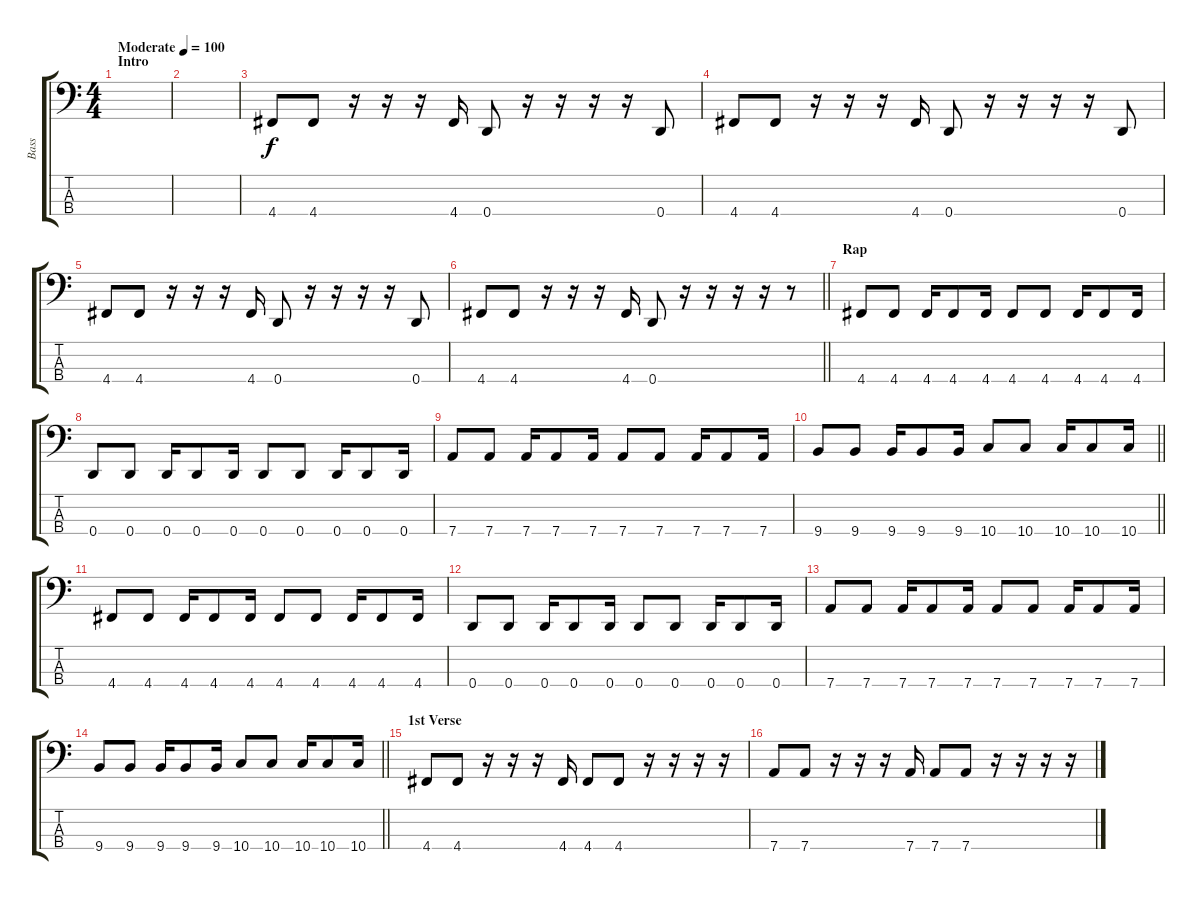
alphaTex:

\track ("Bass" "Bass") {instrument electricbassfinger}
\staff {score tabs}
\tuning (G2 D2 A1 D1) {hide}
\ts (4 4)
\section ("" "Intro")
\tempo (100 "Moderate")
\clef f4
\ks c
|
|
4.4.8 4.4.8 r.16 r.16 r.16 4.4.16 0.4.8 r.16 r.16 r.16 r.16 0.4.8 |
4.4.8 4.4.8 r.16 r.16 r.16 4.4.16 0.4.8 r.16 r.16 r.16 r.16 0.4.8 |
4.4.8 4.4.8 r.16 r.16 r.16 4.4.16 0.4.8 r.16 r.16 r.16 r.16 0.4.8 |
\barLineRight lightlight
4.4.8 4.4.8 r.16 r.16 r.16 4.4.16 0.4.8 r.16 r.16 r.16 r.16 r.8 |
\section ("" "Rap")
4.4.8 4.4.8 4.4.16 4.4.8 4.4.16 4.4.8 4.4.8 4.4.16 4.4.8 4.4.16 |
0.4.8 0.4.8 0.4.16 0.4.8 0.4.16 0.4.8 0.4.8 0.4.16 0.4.8 0.4.16 |
7.4.8 7.4.8 7.4.16 7.4.8 7.4.16 7.4.8 7.4.8 7.4.16 7.4.8 7.4.16 |
\barLineRight lightlight
9.4.8 9.4.8 9.4.16 9.4.8 9.4.16 10.4.8 10.4.8 10.4.16 10.4.8 10.4.16 |
4.4.8 4.4.8 4.4.16 4.4.8 4.4.16 4.4.8 4.4.8 4.4.16 4.4.8 4.4.16 |
0.4.8 0.4.8 0.4.16 0.4.8 0.4.16 0.4.8 0.4.8 0.4.16 0.4.8 0.4.16 |
7.4.8 7.4.8 7.4.16 7.4.8 7.4.16 7.4.8 7.4.8 7.4.16 7.4.8 7.4.16 |
\barLineRight lightlight
9.4.8 9.4.8 9.4.16 9.4.8 9.4.16 10.4.8 10.4.8 10.4.16 10.4.8 10.4.16 |
\section ("" "1st Verse")
4.4.8 4.4.8 r.16 r.16 r.16 4.4.16 4.4.8 4.4.8 r.16 r.16 r.16 r.16 |
7.4.8 7.4.8 r.16 r.16 r.16 7.4.16 7.4.8 7.4.8 r.16 r.16 r.16 r.16
